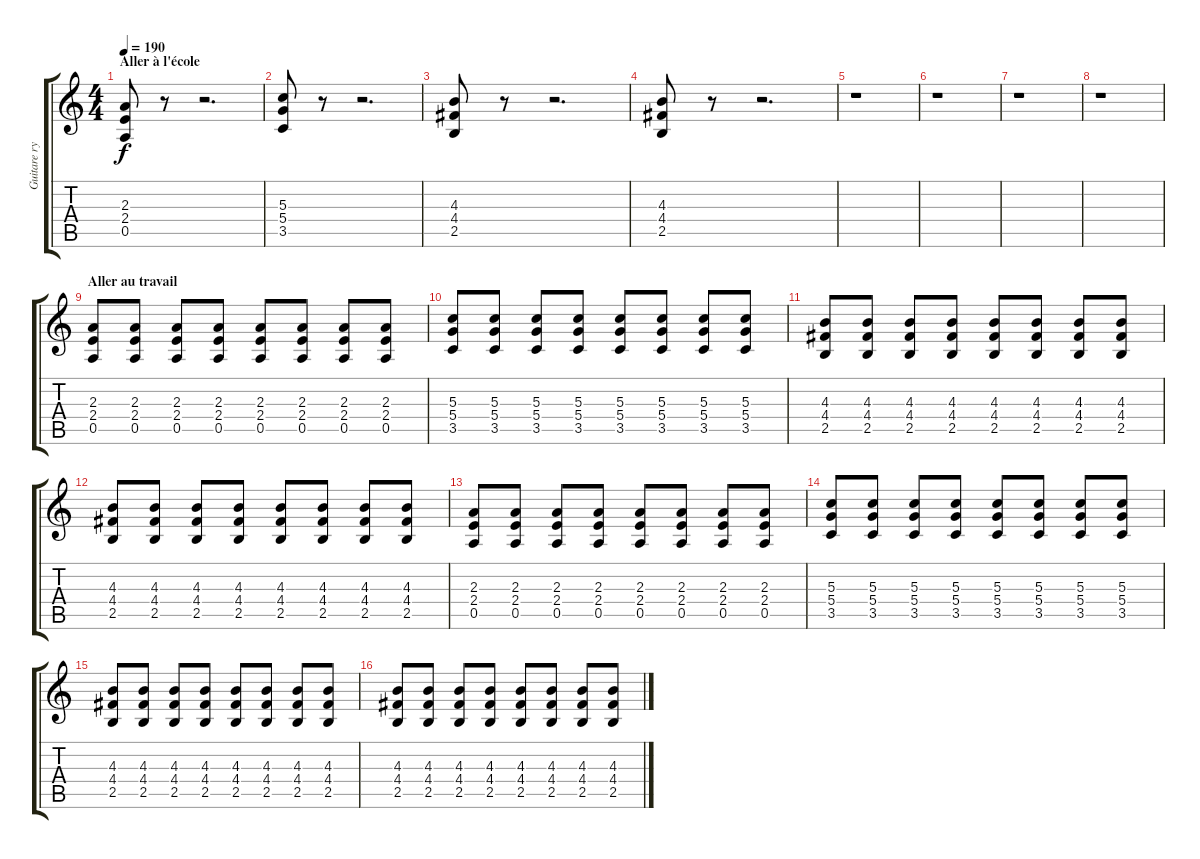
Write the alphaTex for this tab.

\track ("Guitare rythmique" "Guitare ry") {instrument overdrivenguitar}
\staff {score tabs}
\tuning (E4 B3 G3 D3 A2 E2) {hide}
\ts (4 4)
\section ("" "Aller à l'école")
\tempo 190
\clef g2
\ks c
(2.3 2.4 0.5).8{dy f} r.8 r.2{d} |
(5.3 5.4 3.5).8 r.8 r.2{d} |
(4.3 4.4 2.5).8 r.8 r.2{d} |
(4.3 4.4 2.5).8 r.8 r.2{d} |
r.1 |
r.1 |
r.1 |
r.1 |
\section ("" "Aller au travail")
(2.3 2.4 0.5).8{volume 13} (2.3 2.4 0.5).8 (2.3 2.4 0.5).8 (2.3 2.4 0.5).8 (2.3 2.4 0.5).8 (2.3 2.4 0.5).8 (2.3 2.4 0.5).8 (2.3 2.4 0.5).8 |
(5.3 5.4 3.5).8 (5.3 5.4 3.5).8 (5.3 5.4 3.5).8 (5.3 5.4 3.5).8 (5.3 5.4 3.5).8 (5.3 5.4 3.5).8 (5.3 5.4 3.5).8 (5.3 5.4 3.5).8 |
(4.3 4.4 2.5).8 (4.3 4.4 2.5).8 (4.3 4.4 2.5).8 (4.3 4.4 2.5).8 (4.3 4.4 2.5).8 (4.3 4.4 2.5).8 (4.3 4.4 2.5).8 (4.3 4.4 2.5).8 |
(4.3 4.4 2.5).8 (4.3 4.4 2.5).8 (4.3 4.4 2.5).8 (4.3 4.4 2.5).8 (4.3 4.4 2.5).8 (4.3 4.4 2.5).8 (4.3 4.4 2.5).8 (4.3 4.4 2.5).8 |
(2.3 2.4 0.5).8 (2.3 2.4 0.5).8 (2.3 2.4 0.5).8 (2.3 2.4 0.5).8 (2.3 2.4 0.5).8 (2.3 2.4 0.5).8 (2.3 2.4 0.5).8 (2.3 2.4 0.5).8 |
(5.3 5.4 3.5).8 (5.3 5.4 3.5).8 (5.3 5.4 3.5).8 (5.3 5.4 3.5).8 (5.3 5.4 3.5).8 (5.3 5.4 3.5).8 (5.3 5.4 3.5).8 (5.3 5.4 3.5).8 |
(4.3 4.4 2.5).8 (4.3 4.4 2.5).8 (4.3 4.4 2.5).8 (4.3 4.4 2.5).8 (4.3 4.4 2.5).8 (4.3 4.4 2.5).8 (4.3 4.4 2.5).8 (4.3 4.4 2.5).8 |
(4.3 4.4 2.5).8 (4.3 4.4 2.5).8 (4.3 4.4 2.5).8 (4.3 4.4 2.5).8 (4.3 4.4 2.5).8 (4.3 4.4 2.5).8 (4.3 4.4 2.5).8 (4.3 4.4 2.5).8
